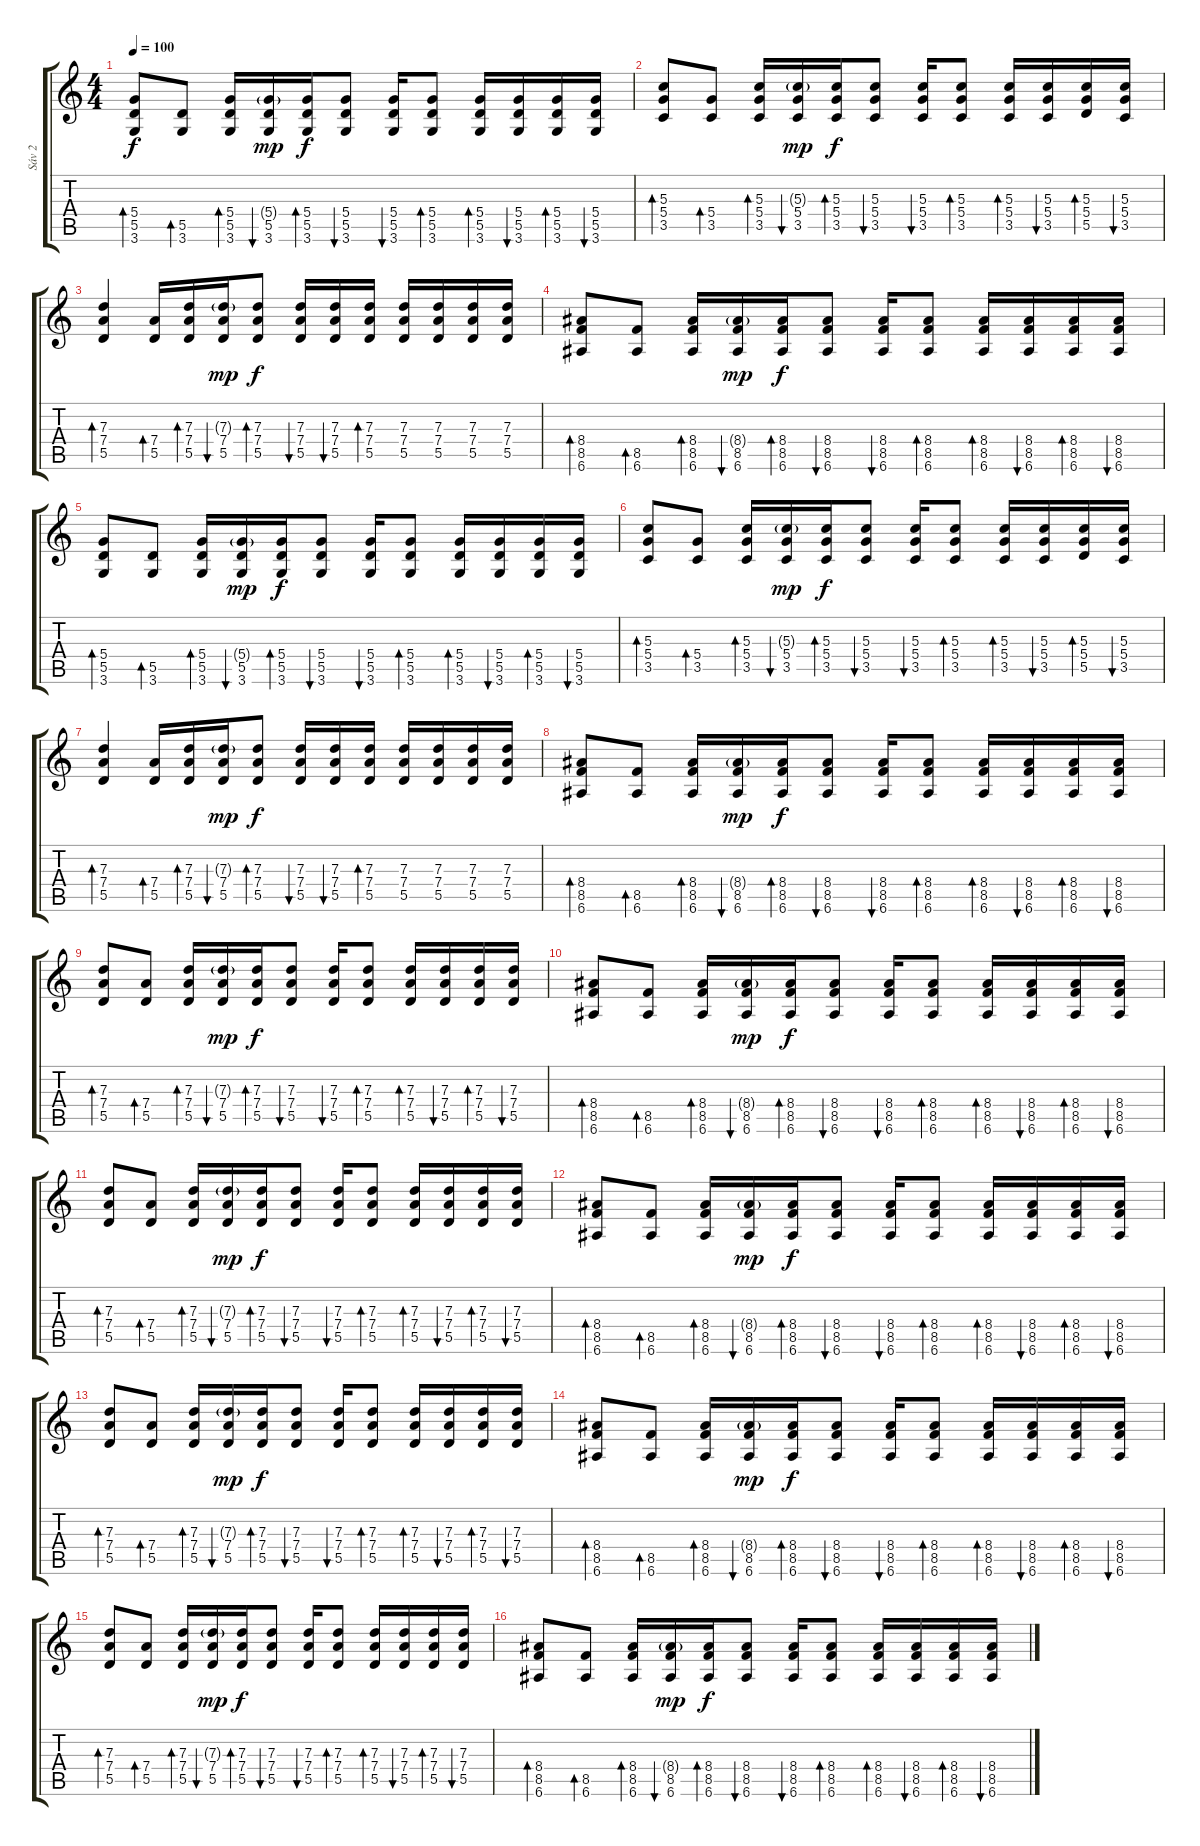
\track ("Sáv 2" "Sáv 2") {instrument distortionguitar}
\staff {score tabs}
\tuning (E4 B3 G3 D3 A2 E2) {hide}
\ts (4 4)
\tempo 100
\clef g2
\ks c
(5.4 5.5 3.6).8{bd 60 dy f} (5.5 3.6).8{bd 60} (5.4 5.5 3.6).16{bd 60} (5.4{g} 5.5 3.6).16{bu 60 dy mp} (5.4 5.5 3.6).16{bd 60 dy f} (5.4 5.5 3.6).8{bu 60} (5.4 5.5 3.6).16{bu 60} (5.4 5.5 3.6).8{bd 60} (5.4 5.5 3.6).16{bd 60} (5.4 5.5 3.6).16{bu 60} (5.4 5.5 3.6).16{bd 60} (5.4 5.5 3.6).16{bu 60} |
(5.3 5.4 3.5).8{bd 60} (5.4 3.5).8{bd 60} (5.3 5.4 3.5).16{bd 60} (5.3{g} 5.4 3.5).16{bu 60 dy mp} (5.3 5.4 3.5).16{bd 60 dy f} (5.3 5.4 3.5).8{bu 60} (5.3 5.4 3.5).16{bu 60} (5.3 5.4 3.5).8{bd 60} (5.3 5.4 3.5).16{bd 60} (5.3 5.4 3.5).16{bu 60} (5.3 5.4 5.5).16{bd 60} (5.3 5.4 3.5).16{bu 60} |
(7.3 7.4 5.5).4{bd 60} (7.4 5.5).16{bd 60} (7.3 7.4 5.5).16{bd 60} (7.3{g} 7.4 5.5).16{bu 60 dy mp} (7.3 7.4 5.5).8{bd 60 dy f} (7.3 7.4 5.5).16{bu 60} (7.3 7.4 5.5).16{bu 60} (7.3 7.4 5.5).16{bd 60} (7.3 7.4 5.5).16 (7.3 7.4 5.5).16 (7.3 7.4 5.5).16 (7.3 7.4 5.5).16 |
(8.4 8.5 6.6).8{bd 60} (8.5 6.6).8{bd 60} (8.4 8.5 6.6).16{bd 60} (8.4{g} 8.5 6.6).16{bu 60 dy mp} (8.4 8.5 6.6).16{bd 60 dy f} (8.4 8.5 6.6).8{bu 60} (8.4 8.5 6.6).16{bu 60} (8.4 8.5 6.6).8{bd 60} (8.4 8.5 6.6).16{bd 60} (8.4 8.5 6.6).16{bu 60} (8.4 8.5 6.6).16{bd 60} (8.4 8.5 6.6).16{bu 60} |
(5.4 5.5 3.6).8{bd 60} (5.5 3.6).8{bd 60} (5.4 5.5 3.6).16{bd 60} (5.4{g} 5.5 3.6).16{bu 60 dy mp} (5.4 5.5 3.6).16{bd 60 dy f} (5.4 5.5 3.6).8{bu 60} (5.4 5.5 3.6).16{bu 60} (5.4 5.5 3.6).8{bd 60} (5.4 5.5 3.6).16{bd 60} (5.4 5.5 3.6).16{bu 60} (5.4 5.5 3.6).16{bd 60} (5.4 5.5 3.6).16{bu 60} |
(5.3 5.4 3.5).8{bd 60} (5.4 3.5).8{bd 60} (5.3 5.4 3.5).16{bd 60} (5.3{g} 5.4 3.5).16{bu 60 dy mp} (5.3 5.4 3.5).16{bd 60 dy f} (5.3 5.4 3.5).8{bu 60} (5.3 5.4 3.5).16{bu 60} (5.3 5.4 3.5).8{bd 60} (5.3 5.4 3.5).16{bd 60} (5.3 5.4 3.5).16{bu 60} (5.3 5.4 5.5).16{bd 60} (5.3 5.4 3.5).16{bu 60} |
(7.3 7.4 5.5).4{bd 60} (7.4 5.5).16{bd 60} (7.3 7.4 5.5).16{bd 60} (7.3{g} 7.4 5.5).16{bu 60 dy mp} (7.3 7.4 5.5).8{bd 60 dy f} (7.3 7.4 5.5).16{bu 60} (7.3 7.4 5.5).16{bu 60} (7.3 7.4 5.5).16{bd 60} (7.3 7.4 5.5).16 (7.3 7.4 5.5).16 (7.3 7.4 5.5).16 (7.3 7.4 5.5).16 |
(8.4 8.5 6.6).8{bd 60} (8.5 6.6).8{bd 60} (8.4 8.5 6.6).16{bd 60} (8.4{g} 8.5 6.6).16{bu 60 dy mp} (8.4 8.5 6.6).16{bd 60 dy f} (8.4 8.5 6.6).8{bu 60} (8.4 8.5 6.6).16{bu 60} (8.4 8.5 6.6).8{bd 60} (8.4 8.5 6.6).16{bd 60} (8.4 8.5 6.6).16{bu 60} (8.4 8.5 6.6).16{bd 60} (8.4 8.5 6.6).16{bu 60} |
(7.3 7.4 5.5).8{bd 60} (7.4 5.5).8{bd 60} (7.3 7.4 5.5).16{bd 60} (7.3{g} 7.4 5.5).16{bu 60 dy mp} (7.3 7.4 5.5).16{bd 60 dy f} (7.3 7.4 5.5).8{bu 60} (7.3 7.4 5.5).16{bu 60} (7.3 7.4 5.5).8{bd 60} (7.3 7.4 5.5).16{bd 60} (7.3 7.4 5.5).16{bu 60} (7.3 7.4 5.5).16{bd 60} (7.3 7.4 5.5).16{bu 60} |
(8.4 8.5 6.6).8{bd 60} (8.5 6.6).8{bd 60} (8.4 8.5 6.6).16{bd 60} (8.4{g} 8.5 6.6).16{bu 60 dy mp} (8.4 8.5 6.6).16{bd 60 dy f} (8.4 8.5 6.6).8{bu 60} (8.4 8.5 6.6).16{bu 60} (8.4 8.5 6.6).8{bd 60} (8.4 8.5 6.6).16{bd 60} (8.4 8.5 6.6).16{bu 60} (8.4 8.5 6.6).16{bd 60} (8.4 8.5 6.6).16{bu 60} |
(7.3 7.4 5.5).8{bd 60} (7.4 5.5).8{bd 60} (7.3 7.4 5.5).16{bd 60} (7.3{g} 7.4 5.5).16{bu 60 dy mp} (7.3 7.4 5.5).16{bd 60 dy f} (7.3 7.4 5.5).8{bu 60} (7.3 7.4 5.5).16{bu 60} (7.3 7.4 5.5).8{bd 60} (7.3 7.4 5.5).16{bd 60} (7.3 7.4 5.5).16{bu 60} (7.3 7.4 5.5).16{bd 60} (7.3 7.4 5.5).16{bu 60} |
(8.4 8.5 6.6).8{bd 60} (8.5 6.6).8{bd 60} (8.4 8.5 6.6).16{bd 60} (8.4{g} 8.5 6.6).16{bu 60 dy mp} (8.4 8.5 6.6).16{bd 60 dy f} (8.4 8.5 6.6).8{bu 60} (8.4 8.5 6.6).16{bu 60} (8.4 8.5 6.6).8{bd 60} (8.4 8.5 6.6).16{bd 60} (8.4 8.5 6.6).16{bu 60} (8.4 8.5 6.6).16{bd 60} (8.4 8.5 6.6).16{bu 60} |
(7.3 7.4 5.5).8{bd 60} (7.4 5.5).8{bd 60} (7.3 7.4 5.5).16{bd 60} (7.3{g} 7.4 5.5).16{bu 60 dy mp} (7.3 7.4 5.5).16{bd 60 dy f} (7.3 7.4 5.5).8{bu 60} (7.3 7.4 5.5).16{bu 60} (7.3 7.4 5.5).8{bd 60} (7.3 7.4 5.5).16{bd 60} (7.3 7.4 5.5).16{bu 60} (7.3 7.4 5.5).16{bd 60} (7.3 7.4 5.5).16{bu 60} |
(8.4 8.5 6.6).8{bd 60} (8.5 6.6).8{bd 60} (8.4 8.5 6.6).16{bd 60} (8.4{g} 8.5 6.6).16{bu 60 dy mp} (8.4 8.5 6.6).16{bd 60 dy f} (8.4 8.5 6.6).8{bu 60} (8.4 8.5 6.6).16{bu 60} (8.4 8.5 6.6).8{bd 60} (8.4 8.5 6.6).16{bd 60} (8.4 8.5 6.6).16{bu 60} (8.4 8.5 6.6).16{bd 60} (8.4 8.5 6.6).16{bu 60} |
(7.3 7.4 5.5).8{bd 60} (7.4 5.5).8{bd 60} (7.3 7.4 5.5).16{bd 60} (7.3{g} 7.4 5.5).16{bu 60 dy mp} (7.3 7.4 5.5).16{bd 60 dy f} (7.3 7.4 5.5).8{bu 60} (7.3 7.4 5.5).16{bu 60} (7.3 7.4 5.5).8{bd 60} (7.3 7.4 5.5).16{bd 60} (7.3 7.4 5.5).16{bu 60} (7.3 7.4 5.5).16{bd 60} (7.3 7.4 5.5).16{bu 60} |
(8.4 8.5 6.6).8{bd 60} (8.5 6.6).8{bd 60} (8.4 8.5 6.6).16{bd 60} (8.4{g} 8.5 6.6).16{bu 60 dy mp} (8.4 8.5 6.6).16{bd 60 dy f} (8.4 8.5 6.6).8{bu 60} (8.4 8.5 6.6).16{bu 60} (8.4 8.5 6.6).8{bd 60} (8.4 8.5 6.6).16{bd 60} (8.4 8.5 6.6).16{bu 60} (8.4 8.5 6.6).16{bd 60} (8.4 8.5 6.6).16{bu 60}
